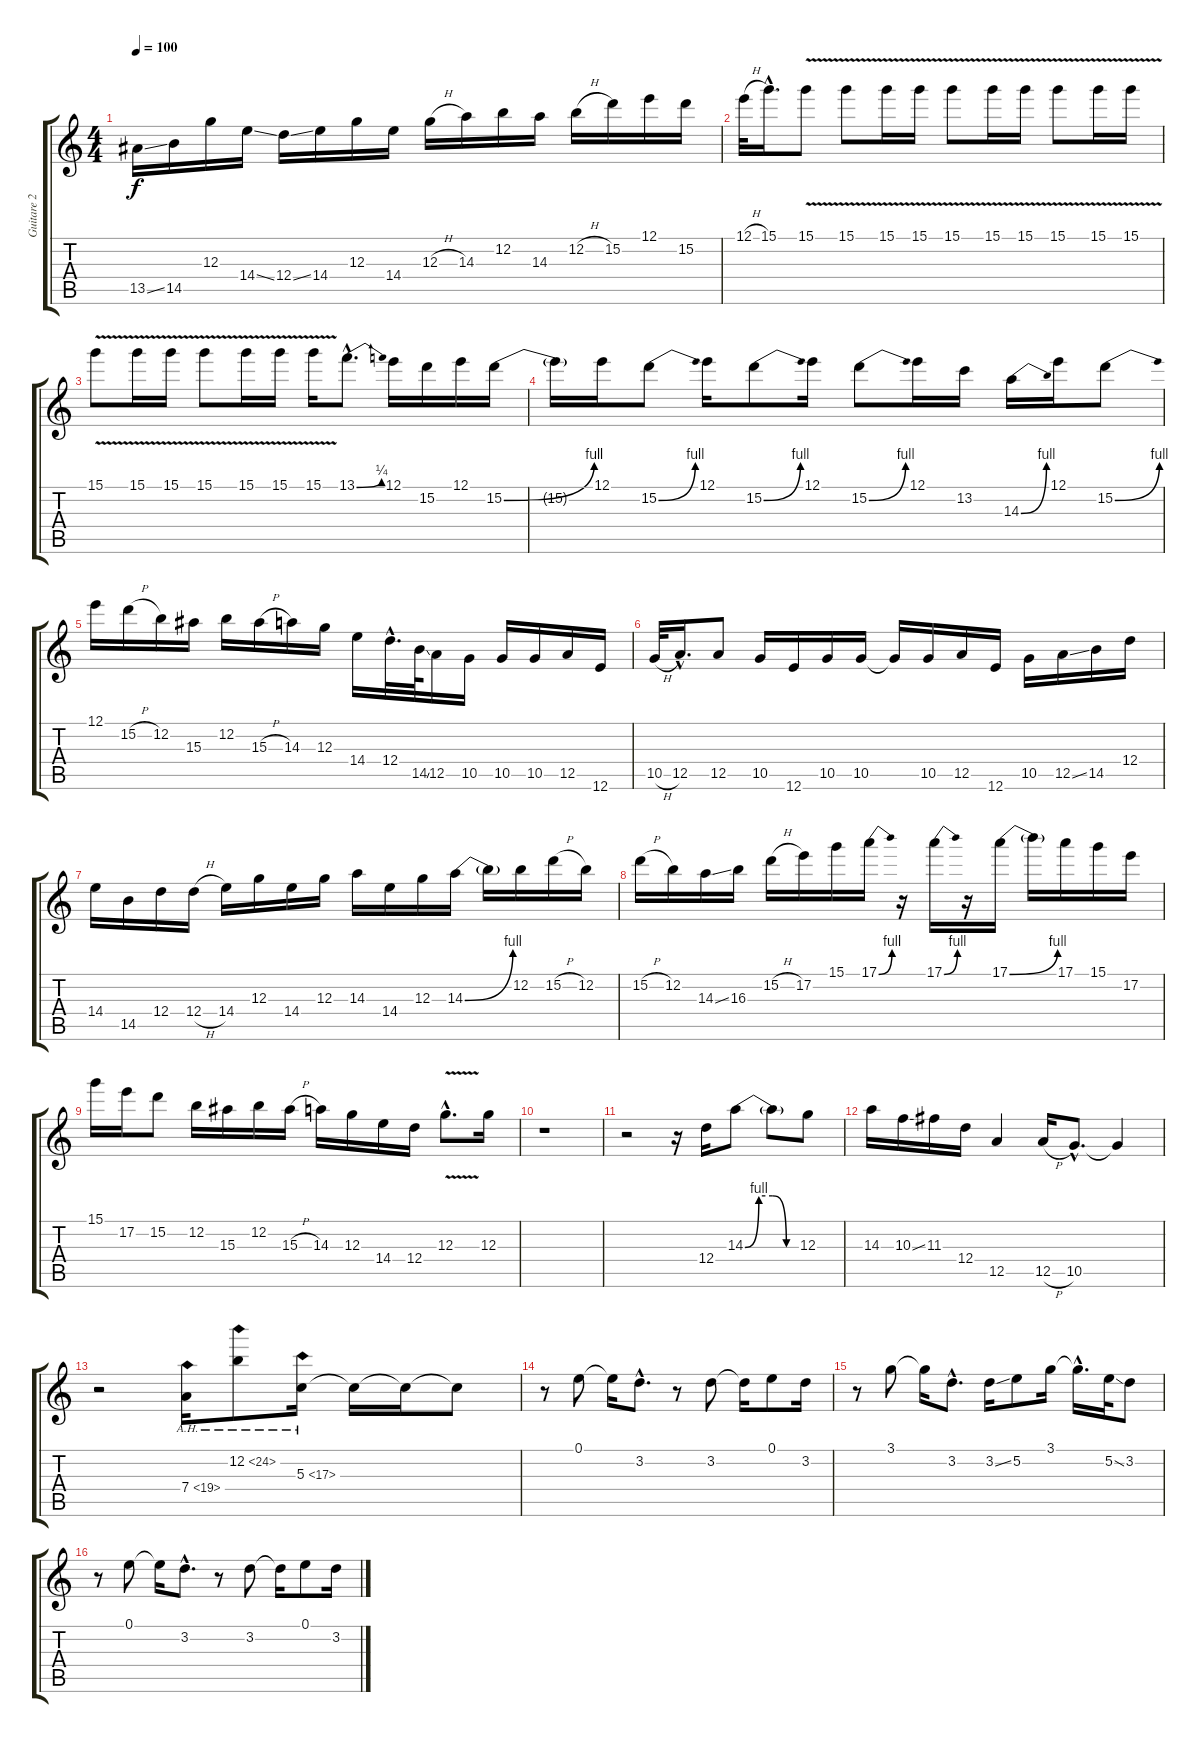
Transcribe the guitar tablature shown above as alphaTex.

\track ("Guitare 2" "Guitare 2") {instrument overdrivenguitar}
\staff {score tabs}
\tuning (E4 B3 G3 D3 A2 E2) {hide}
\ts (4 4)
\tempo 100
\clef g2
\ks c
13.5{ss}.16{dy f} 14.5.16 12.3.16 14.4{ss}.16 12.4{ss}.16 14.4.16 12.3.16 14.4.16 12.3{h}.16 14.3.16 12.2.16 14.3.16 12.2{h}.16 15.2.16 12.1.16 15.2.16 |
12.1{h}.32 15.1{hac}.16{d} 15.1{v}.8 15.1{v}.8 15.1{v}.16 15.1{v}.16 15.1{v}.8 15.1{v}.16 15.1{v}.16 15.1{v}.8 15.1{v}.16 15.1{v}.16 |
15.1{v}.8 15.1{v}.16 15.1{v}.16 15.1{v}.8 15.1{v}.16 15.1{v}.16 15.1{v}.16 13.1{be (bend 0 0 60 1) hac}.8{d} 12.1.16 15.2.16 12.1.16 15.2{be (bend 0 0 60 4)}.16 |
15.2{t}.16 12.1.16 15.2{be (bend 0 0 60 4)}.8 12.1.16 15.2{be (bend 0 0 60 4)}.8 12.1.16 15.2{be (bend 0 0 60 4)}.8 12.1.16 13.2.16 14.3{be (bend 0 0 60 4)}.16 12.1.16 15.2{be (bend 0 0 60 4)}.8 |
12.1.16 15.2{h}.16 12.2.16 15.3.16 12.2.16 15.3{h}.16 14.3.16 12.3.16 14.4.16 12.4{hac}.32{d} 14.5{ss}.64 12.5.16 10.5.16 10.5.16 10.5.16 12.5.16 12.6.16 |
10.5{h}.32 12.5{hac}.16{d} 12.5.8 10.5.16 12.6.16 10.5.16 10.5.16 10.5{t}.16 10.5.16 12.5.16 12.6.16 10.5.16 12.5{ss}.16 14.5.16 12.4.16 |
14.4.16 14.5.16 12.4.16 12.4{h}.16 14.4.16 12.3.16 14.4.16 12.3.16 14.3.16 14.4.16 12.3.16 14.3{be (bend 0 0 60 4)}.16 14.3{t}.16 12.2.16 15.2{h}.16 12.2.16 |
15.2{h}.16 12.2.16 14.3{ss}.16 16.3.16 15.2{h}.16 17.2.16 15.1.16 17.1{be (bend 0 0 60 4)}.16 r.16 17.1{be (bend 0 0 60 4)}.16 r.16 17.1{be (bend 0 0 60 4)}.16 17.1{t}.16 17.1.16 15.1.16 17.2.16 |
15.1.16 17.2.16 15.2.8 12.2.16 15.3.16 12.2.16 15.3{h}.16 14.3.16 12.3.16 14.4.16 12.4.16 12.3{v hac}.8{d} 12.3.16 |
r.1 |
r.2 r.16 12.4.16 14.3{be (custom 0 0 15 4 30 4 45 0 60 0)}.8 14.3{t}.8 12.3.8 |
14.3.16 10.3{ss}.16 11.3.16 12.4.16 12.5.4 12.5{h}.16 10.5{hac}.8{d} 10.5{t}.4 |
r.2 7.4{ah 12}.16 12.2{ah 12}.8 5.3{ah 12}.16 5.3{t}.16 5.3{t}.16 5.3{t}.8 |
r.8 0.1.8 0.1{t}.16 3.2{hac}.8{d} r.8 3.2.8 3.2{t}.16 0.1.8 3.2.16 |
r.8 3.1.8 3.1{t}.16 3.2{hac}.8{d} 3.2{ss}.16 5.2.8 3.1.16 3.1{hac t}.16{d} 5.2{ss}.32 3.2.8 |
r.8 0.1.8 0.1{t}.16 3.2{hac}.8{d} r.8 3.2.8 3.2{t}.16 0.1.8 3.2.16
